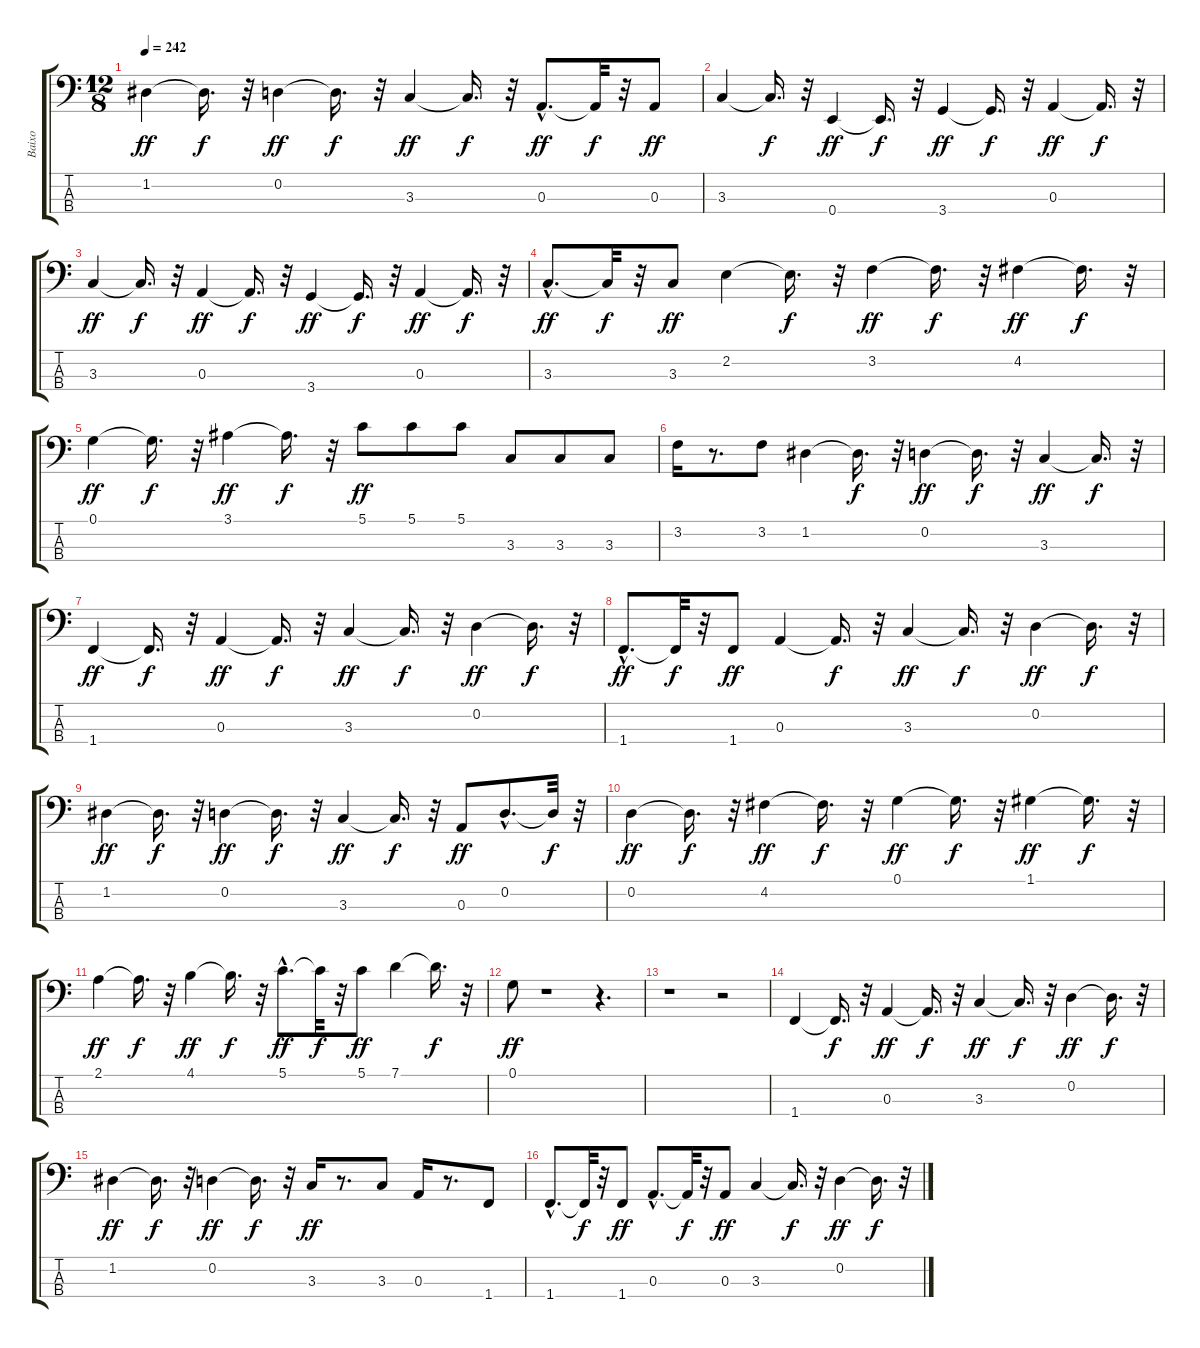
\track ("Baixo" "Baixo") {instrument fretlessbass}
\staff {score tabs}
\tuning (G2 D2 A1 E1) {hide}
\ts (12 8)
\tempo 242
\clef f4
\ks c
1.2.4{dy ff} 1.2{t}.16{d dy f} r.32 0.2.4{dy ff} 0.2{t}.16{d dy f} r.32 3.3.4{dy ff} 3.3{t}.16{d dy f} r.32 0.3{hac}.8{d dy ff} 0.3{t}.32{dy f} r.32 0.3.8{dy ff} |
3.3.4 3.3{t}.16{d dy f} r.32 0.4.4{dy ff} 0.4{t}.16{d dy f} r.32 3.4.4{dy ff} 3.4{t}.16{d dy f} r.32 0.3.4{dy ff} 0.3{t}.16{d dy f} r.32 |
3.3.4{dy ff} 3.3{t}.16{d dy f} r.32 0.3.4{dy ff} 0.3{t}.16{d dy f} r.32 3.4.4{dy ff} 3.4{t}.16{d dy f} r.32 0.3.4{dy ff} 0.3{t}.16{d dy f} r.32 |
3.3{hac}.8{d dy ff} 3.3{t}.32{dy f} r.32 3.3.8{dy ff} 2.2.4 2.2{t}.16{d dy f} r.32 3.2.4{dy ff} 3.2{t}.16{d dy f} r.32 4.2.4{dy ff} 4.2{t}.16{d dy f} r.32 |
0.1.4{dy ff} 0.1{t}.16{d dy f} r.32 3.1.4{dy ff} 3.1{t}.16{d dy f} r.32 5.1.8{dy ff} 5.1.8 5.1.8 3.3.8 3.3.8 3.3.8 |
3.2.16 r.8{d} 3.2.8 1.2.4 1.2{t}.16{d dy f} r.32 0.2.4{dy ff} 0.2{t}.16{d dy f} r.32 3.3.4{dy ff} 3.3{t}.16{d dy f} r.32 |
1.4.4{dy ff} 1.4{t}.16{d dy f} r.32 0.3.4{dy ff} 0.3{t}.16{d dy f} r.32 3.3.4{dy ff} 3.3{t}.16{d dy f} r.32 0.2.4{dy ff} 0.2{t}.16{d dy f} r.32 |
1.4{hac}.8{d dy ff} 1.4{t}.32{dy f} r.32 1.4.8{dy ff} 0.3.4 0.3{t}.16{d dy f} r.32 3.3.4{dy ff} 3.3{t}.16{d dy f} r.32 0.2.4{dy ff} 0.2{t}.16{d dy f} r.32 |
1.2.4{dy ff} 1.2{t}.16{d dy f} r.32 0.2.4{dy ff} 0.2{t}.16{d dy f} r.32 3.3.4{dy ff} 3.3{t}.16{d dy f} r.32 0.3.8{dy ff} 0.2{hac}.8{d} 0.2{t}.32{dy f} r.32 |
0.2.4{dy ff} 0.2{t}.16{d dy f} r.32 4.2.4{dy ff} 4.2{t}.16{d dy f} r.32 0.1.4{dy ff} 0.1{t}.16{d dy f} r.32 1.1.4{dy ff} 1.1{t}.16{d dy f} r.32 |
2.1.4{dy ff} 2.1{t}.16{d dy f} r.32 4.1.4{dy ff} 4.1{t}.16{d dy f} r.32 5.1{hac}.8{d dy ff} 5.1{t}.32{dy f} r.32 5.1.8{dy ff} 7.1.4 7.1{t}.16{d dy f} r.32 |
0.1.8{dy ff} r.1 r.4{d} |
r.1 r.2 |
1.4.4 1.4{t}.16{d dy f} r.32 0.3.4{dy ff} 0.3{t}.16{d dy f} r.32 3.3.4{dy ff} 3.3{t}.16{d dy f} r.32 0.2.4{dy ff} 0.2{t}.16{d dy f} r.32 |
1.2.4{dy ff} 1.2{t}.16{d dy f} r.32 0.2.4{dy ff} 0.2{t}.16{d dy f} r.32 3.3.16{dy ff} r.8{d} 3.3.8 0.3.16 r.8{d} 1.4.8 |
1.4{hac}.8{d} 1.4{t}.32{dy f} r.32 1.4.8{dy ff} 0.3{hac}.8{d} 0.3{t}.32{dy f} r.32 0.3.8{dy ff} 3.3.4 3.3{t}.16{d dy f} r.32 0.2.4{dy ff} 0.2{t}.16{d dy f} r.32
